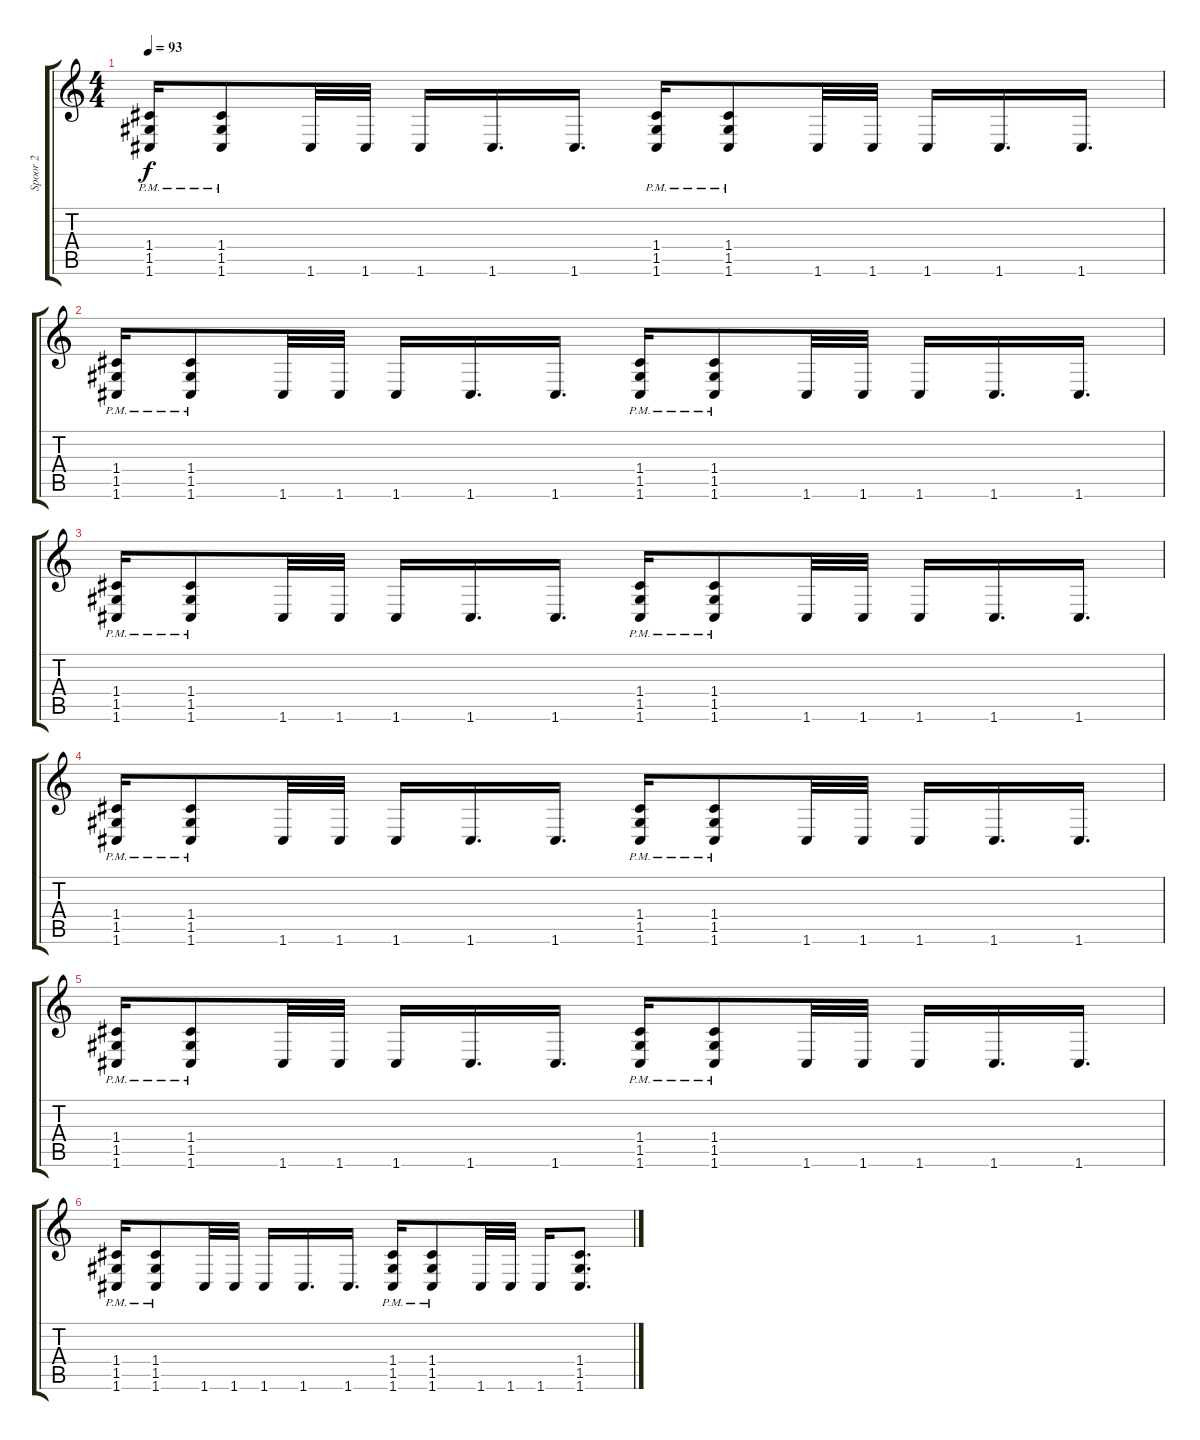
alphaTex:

\track ("Spoor 2" "Spoor 2") {instrument distortionguitar}
\staff {score tabs}
\tuning (D4 A3 F3 C3 G2 C2) {hide}
\ts (4 4)
\tempo 93
\clef g2
\ks c
(1.4{pm} 1.5{pm} 1.6{pm}).16{dy f} (1.4{pm} 1.5{pm} 1.6{pm}).8 1.6.32 1.6.32 1.6.16 1.6.16{d} 1.6.16{d} (1.4{pm} 1.5{pm} 1.6{pm}).16 (1.4{pm} 1.5{pm} 1.6{pm}).8 1.6.32 1.6.32 1.6.16 1.6.16{d} 1.6.16{d} |
(1.4{pm} 1.5{pm} 1.6{pm}).16 (1.4{pm} 1.5{pm} 1.6{pm}).8 1.6.32 1.6.32 1.6.16 1.6.16{d} 1.6.16{d} (1.4{pm} 1.5{pm} 1.6{pm}).16 (1.4{pm} 1.5{pm} 1.6{pm}).8 1.6.32 1.6.32 1.6.16 1.6.16{d} 1.6.16{d} |
(1.4{pm} 1.5{pm} 1.6{pm}).16 (1.4{pm} 1.5{pm} 1.6{pm}).8 1.6.32 1.6.32 1.6.16 1.6.16{d} 1.6.16{d} (1.4{pm} 1.5{pm} 1.6{pm}).16 (1.4{pm} 1.5{pm} 1.6{pm}).8 1.6.32 1.6.32 1.6.16 1.6.16{d} 1.6.16{d} |
(1.4{pm} 1.5{pm} 1.6{pm}).16 (1.4{pm} 1.5{pm} 1.6{pm}).8 1.6.32 1.6.32 1.6.16 1.6.16{d} 1.6.16{d} (1.4{pm} 1.5{pm} 1.6{pm}).16 (1.4{pm} 1.5{pm} 1.6{pm}).8 1.6.32 1.6.32 1.6.16 1.6.16{d} 1.6.16{d} |
(1.4{pm} 1.5{pm} 1.6{pm}).16 (1.4{pm} 1.5{pm} 1.6{pm}).8 1.6.32 1.6.32 1.6.16 1.6.16{d} 1.6.16{d} (1.4{pm} 1.5{pm} 1.6{pm}).16 (1.4{pm} 1.5{pm} 1.6{pm}).8 1.6.32 1.6.32 1.6.16 1.6.16{d} 1.6.16{d} |
(1.4{pm} 1.5{pm} 1.6{pm}).16 (1.4{pm} 1.5{pm} 1.6{pm}).8 1.6.32 1.6.32 1.6.16 1.6.16{d} 1.6.16{d} (1.4{pm} 1.5{pm} 1.6{pm}).16 (1.4{pm} 1.5{pm} 1.6{pm}).8 1.6.32 1.6.32 1.6.16 (1.4 1.5 1.6).8{d}
